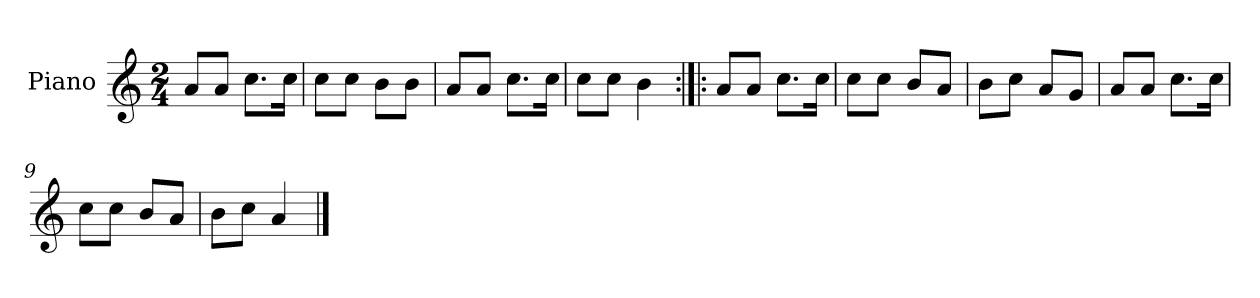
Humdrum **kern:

**kern
*part1
*staff1
*I"Piano
*I'Pno.
*clefG2
*k[]
*M2/4
=1
8a/L
8a/J
8.cc\L
16cc\Jk
=2
8cc\L
8cc\J
8b\L
8b\J
=3
8a/L
8a/J
8.cc\L
16cc\Jk
=4
8cc\L
8cc\J
4b\
=5:|!|:
8a/L
8a/J
8.cc\L
16cc\Jk
=6
8cc\L
8cc\J
8b/L
8a/J
=7
8b\L
8cc\J
8a/L
8g/J
=8
8a/L
8a/J
8.cc\L
16cc\Jk
=9
8cc\L
8cc\J
8b/L
8a/J
!!LO:LB:g=z
=10
8b\L
8cc\J
4a/
==
*-
